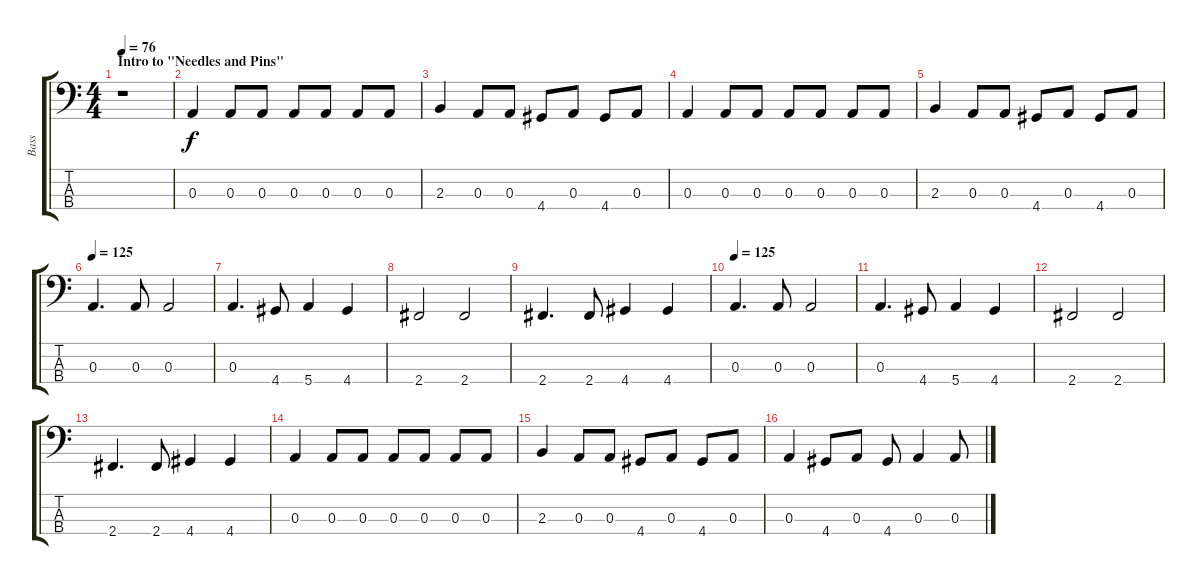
\track ("Bass" "Bass") {instrument electricbasspick}
\staff {score tabs}
\tuning (G2 D2 A1 E1) {hide}
\ts (4 4)
\section ("" "Intro to \"Needles and Pins\"")
\tempo 76
\tempo 125
\tempo 76
\clef f4
\ks c
r.1{dy f instrument acousticbass} |
0.3.4 0.3.8 0.3.8 0.3.8 0.3.8 0.3.8 0.3.8 |
2.3.4 0.3.8 0.3.8 4.4.8 0.3.8 4.4.8 0.3.8 |
0.3.4 0.3.8 0.3.8 0.3.8 0.3.8 0.3.8 0.3.8 |
2.3.4 0.3.8 0.3.8 4.4.8 0.3.8 4.4.8 0.3.8 |
\tempo 125
0.3.4{d} 0.3.8 0.3.2 |
0.3.4{d} 4.4.8 5.4.4 4.4.4 |
2.4.2 2.4.2 |
2.4.4{d} 2.4.8 4.4.4 4.4.4 |
\tempo 125
0.3.4{d} 0.3.8 0.3.2 |
0.3.4{d} 4.4.8 5.4.4 4.4.4 |
2.4.2 2.4.2 |
2.4.4{d} 2.4.8 4.4.4 4.4.4 |
0.3.4 0.3.8 0.3.8 0.3.8 0.3.8 0.3.8 0.3.8 |
2.3.4 0.3.8 0.3.8 4.4.8 0.3.8 4.4.8 0.3.8 |
0.3.4 4.4.8 0.3.8 4.4.8 0.3.4 0.3.8
